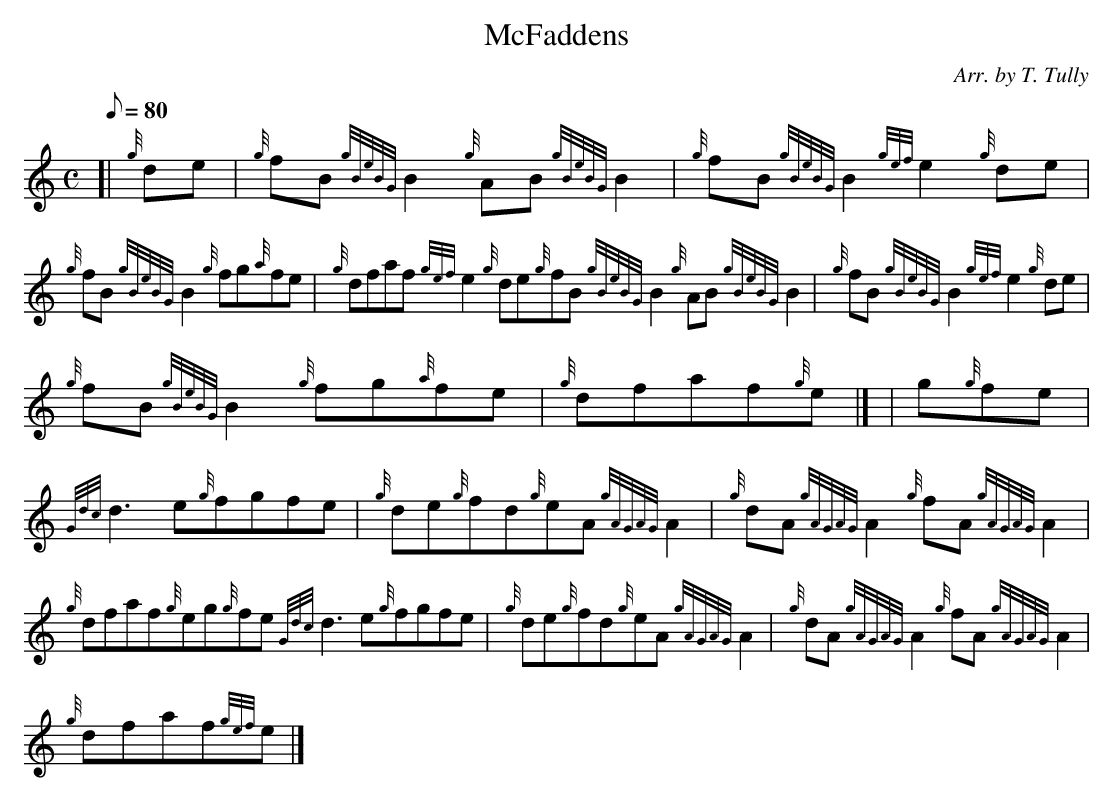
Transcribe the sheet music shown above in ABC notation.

X:1
T:McFaddens
M:C
L:1/8
Q:80
C:Arr. by T. Tully
K:HP
[| {g}de | \
{g}fB{gBeBG}B2{g}AB{gBeBG}B2 | \
{g}fB{gBeBG}B2{gef}e2{g}de |
{g}fB{gBeBG}B2{g}fg{a}fe | \
{g}dfaf{gef}e2{g}de{g}fB{gBeBG}B2{g}AB{gBeBG}B2 | \
{g}fB{gBeBG}B2{gef}e2{g}de |
{g}fB{gBeBG}B2{g}fg{a}fe | \
{g}dfaf{g}e|] [ | \
g{g}fe |
{Gdc}d3e{g}fgfe | \
{g}de{g}fd{g}eA{gAGAG}A2 | \
{g}dA{gAGAG}A2{g}fA{gAGAG}A2 |
{g}dfaf{g}eg{g}fe{Gdc}d3e{g}fgfe | \
{g}de{g}fd{g}eA{gAGAG}A2 | \
{g}dA{gAGAG}A2{g}fA{gAGAG}A2 |
{g}dfaf{gef}e|]
